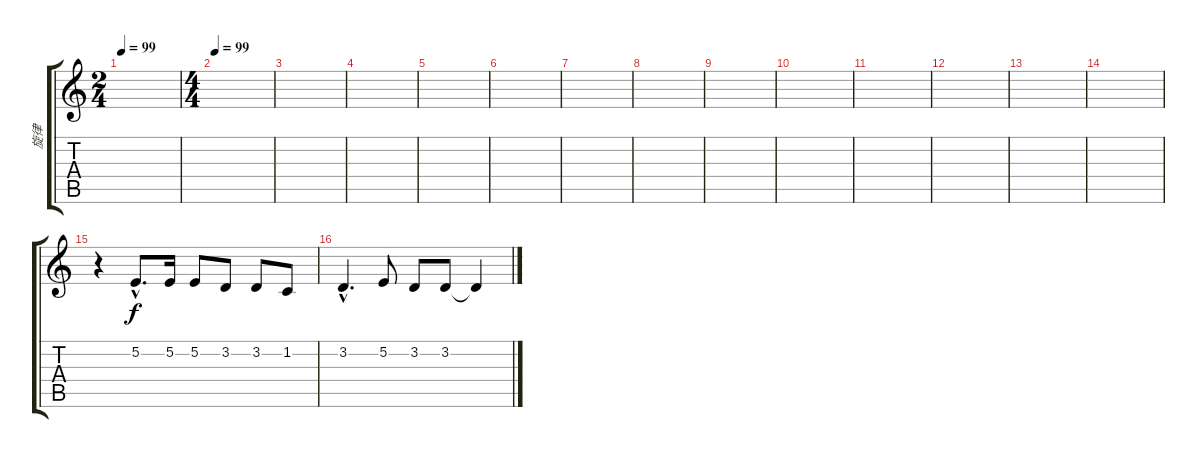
\track ("旋律" "旋律") {instrument panflute}
\staff {score tabs}
\tuning (E4 B3 G3 D3 A2 E2) {hide}
\ts (2 4)
\tempo 99
\clef g2
\ks c
|
\ts (4 4)
\tempo 99
|
|
|
|
|
|
|
|
|
|
|
|
|
r.4 5.2{hac}.8{d} 5.2.16 5.2.8 3.2.8 3.2.8 1.2.8 |
3.2{hac}.4{d} 5.2.8 3.2.8 3.2.8 3.2{t}.4
